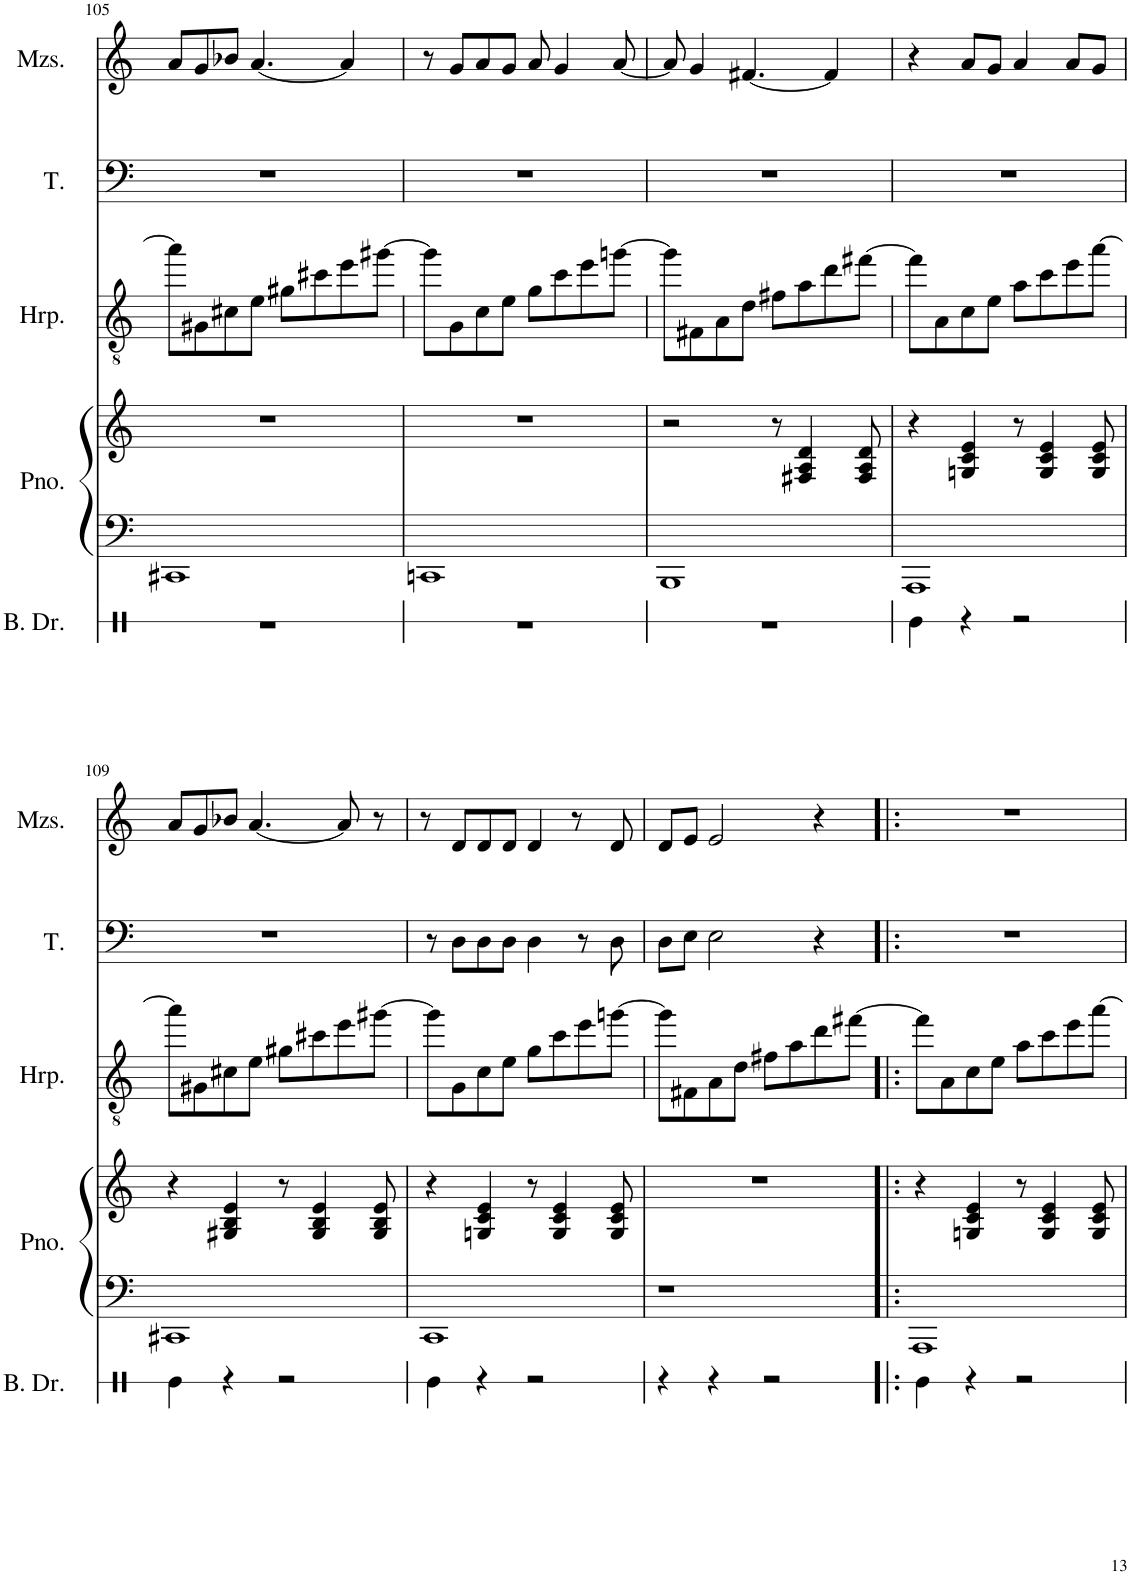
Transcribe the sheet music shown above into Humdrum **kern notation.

**kern	**kern	**kern	**kern	**kern	**kern
*part5	*part4	*part4	*part3	*part2	*part1
*staff6	*staff5	*staff4	*staff3	*staff2	*staff1
*I"Bass Drum	*I"Piano	*	*I"Harp	*I"Tenor	*I"Mezzo-soprano
*I'B. Dr.	*I'Pno.	*	*I'Hrp.	*I'T.	*I'Mzs.
!!LO:PB:g=z
*clefX	*clefF4	*clefG2	*clefGv2	*clefF4	*clefG2
*k[]	*k[]	*k[]	*k[]	*k[]	*k[]
*M4/4	*M4/4	*M4/4	*M4/4	*M4/4	*M4/4
=105	=105	=105	=105	=105	=105
1r	1CC#X	1r	8aa\L]	1r	8a/L
.	.	.	8G#X\	.	8g/
.	.	.	8c#X\	.	8b-X/J
.	.	.	8e\J	.	[4.a/
.	.	.	8g#X\L	.	.
.	.	.	8cc#X\	.	.
.	.	.	8ee\	.	4a/]
.	.	.	[8gg#X\J	.	.
=106	=106	=106	=106	=106	=106
1r	1CCn	1r	8gg#\L]	1r	8r
.	.	.	8G\	.	8g/L
.	.	.	8c\	.	8a/
.	.	.	8e\J	.	8g/J
.	.	.	8g\L	.	8a/
.	.	.	8cc\	.	4g/
.	.	.	8ee\	.	.
.	.	.	[8ggn\J	.	[8a/
=107	=107	=107	=107	=107	=107
1r	1BBB	2r	8gg\L]	1r	8a/]
.	.	.	8F#X\	.	4g/
.	.	.	8A\	.	.
.	.	.	8d\J	.	[4.f#X/
.	.	8r	8f#X\L	.	.
.	.	4F#X/ 4A/ 4d/	8a\	.	.
.	.	.	8dd\	.	4f#/]
.	.	8F#/ 8A/ 8d/	[8ff#X\J	.	.
=108	=108	=108	=108	=108	=108
4Re\	1AAA	4r	8ff#\L]	1r	4r
.	.	.	8A\	.	.
4r	.	4Gn/ 4c/ 4e/	8c\	.	8a/L
.	.	.	8e\J	.	8g/J
2r	.	8r	8a\L	.	4a/
.	.	4G/ 4c/ 4e/	8cc\	.	.
.	.	.	8ee\	.	8a/L
.	.	8G/ 8c/ 8e/	[8aa\J	.	8g/J
!!LO:LB:g=z
=109	=109	=109	=109	=109	=109
4Re\	1CC#X	4r	8aa\L]	1r	8a/L
.	.	.	8G#X\	.	8g/
4r	.	4G#X/ 4B/ 4e/	8c#X\	.	8b-X/J
.	.	.	8e\J	.	[4.a/
2r	.	8r	8g#X\L	.	.
.	.	4G#/ 4B/ 4e/	8cc#X\	.	.
.	.	.	8ee\	.	8a/]
.	.	8G#/ 8B/ 8e/	[8gg#X\J	.	8r
=110	=110	=110	=110	=110	=110
4Re\	1CC	4r	8gg#\L]	8r	8r
.	.	.	8G\	8D\L	8d/L
4r	.	4Gn/ 4c/ 4e/	8c\	8D\	8d/
.	.	.	8e\J	8D\J	8d/J
2r	.	8r	8g\L	4D\	4d/
.	.	4G/ 4c/ 4e/	8cc\	.	.
.	.	.	8ee\	8r	8r
.	.	8G/ 8c/ 8e/	[8ggn\J	8D\	8d/
=111	=111	=111	=111	=111	=111
4r	1r	1r	8gg\L]	8D\L	8d/L
.	.	.	8F#X\	8E\J	8e/J
4r	.	.	8A\	2E\	2e/
.	.	.	8d\J	.	.
2r	.	.	8f#X\L	.	.
.	.	.	8a\	.	.
.	.	.	8dd\	4r	4r
.	.	.	[8ff#X\J	.	.
=112!|:	=112!|:	=112!|:	=112!|:	=112!|:	=112!|:
4Re\	1AAA	4r	8ff#\L]	1r	1r
.	.	.	8A\	.	.
4r	.	4Gn/ 4c/ 4e/	8c\	.	.
.	.	.	8e\J	.	.
2r	.	8r	8a\L	.	.
.	.	4G/ 4c/ 4e/	8cc\	.	.
.	.	.	8ee\	.	.
.	.	8G/ 8c/ 8e/	[8aa\J	.	.
=	=	=	=	=	=
*-	*-	*-	*-	*-	*-
